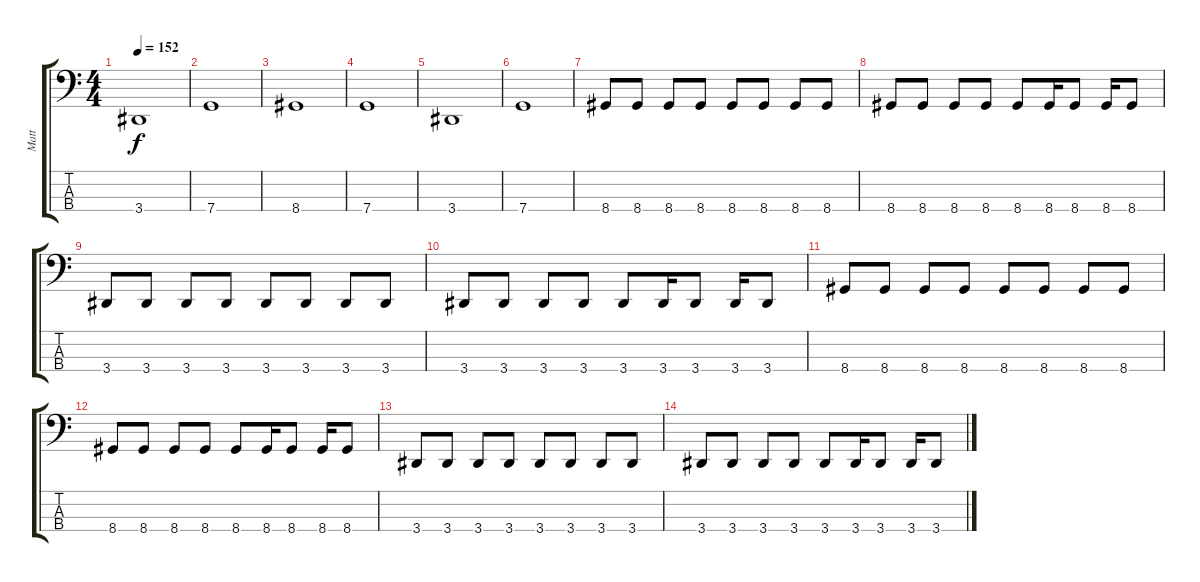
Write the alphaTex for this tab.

\track ("Matt" "Matt") {instrument electricbasspick}
\staff {score tabs}
\tuning (F2 C2 G1 C1) {hide}
\ts (4 4)
\tempo 152
\clef f4
\ks c
3.4.1{dy f} |
7.4.1 |
8.4.1 |
7.4.1 |
3.4.1 |
7.4.1 |
8.4.8 8.4.8 8.4.8 8.4.8 8.4.8 8.4.8 8.4.8 8.4.8 |
8.4.8 8.4.8 8.4.8 8.4.8 8.4.8 8.4.16 8.4.8 8.4.16 8.4.8 |
3.4.8 3.4.8 3.4.8 3.4.8 3.4.8 3.4.8 3.4.8 3.4.8 |
3.4.8 3.4.8 3.4.8 3.4.8 3.4.8 3.4.16 3.4.8 3.4.16 3.4.8 |
8.4.8 8.4.8 8.4.8 8.4.8 8.4.8 8.4.8 8.4.8 8.4.8 |
8.4.8 8.4.8 8.4.8 8.4.8 8.4.8 8.4.16 8.4.8 8.4.16 8.4.8 |
3.4.8 3.4.8 3.4.8 3.4.8 3.4.8 3.4.8 3.4.8 3.4.8 |
3.4.8 3.4.8 3.4.8 3.4.8 3.4.8 3.4.16 3.4.8 3.4.16 3.4.8
